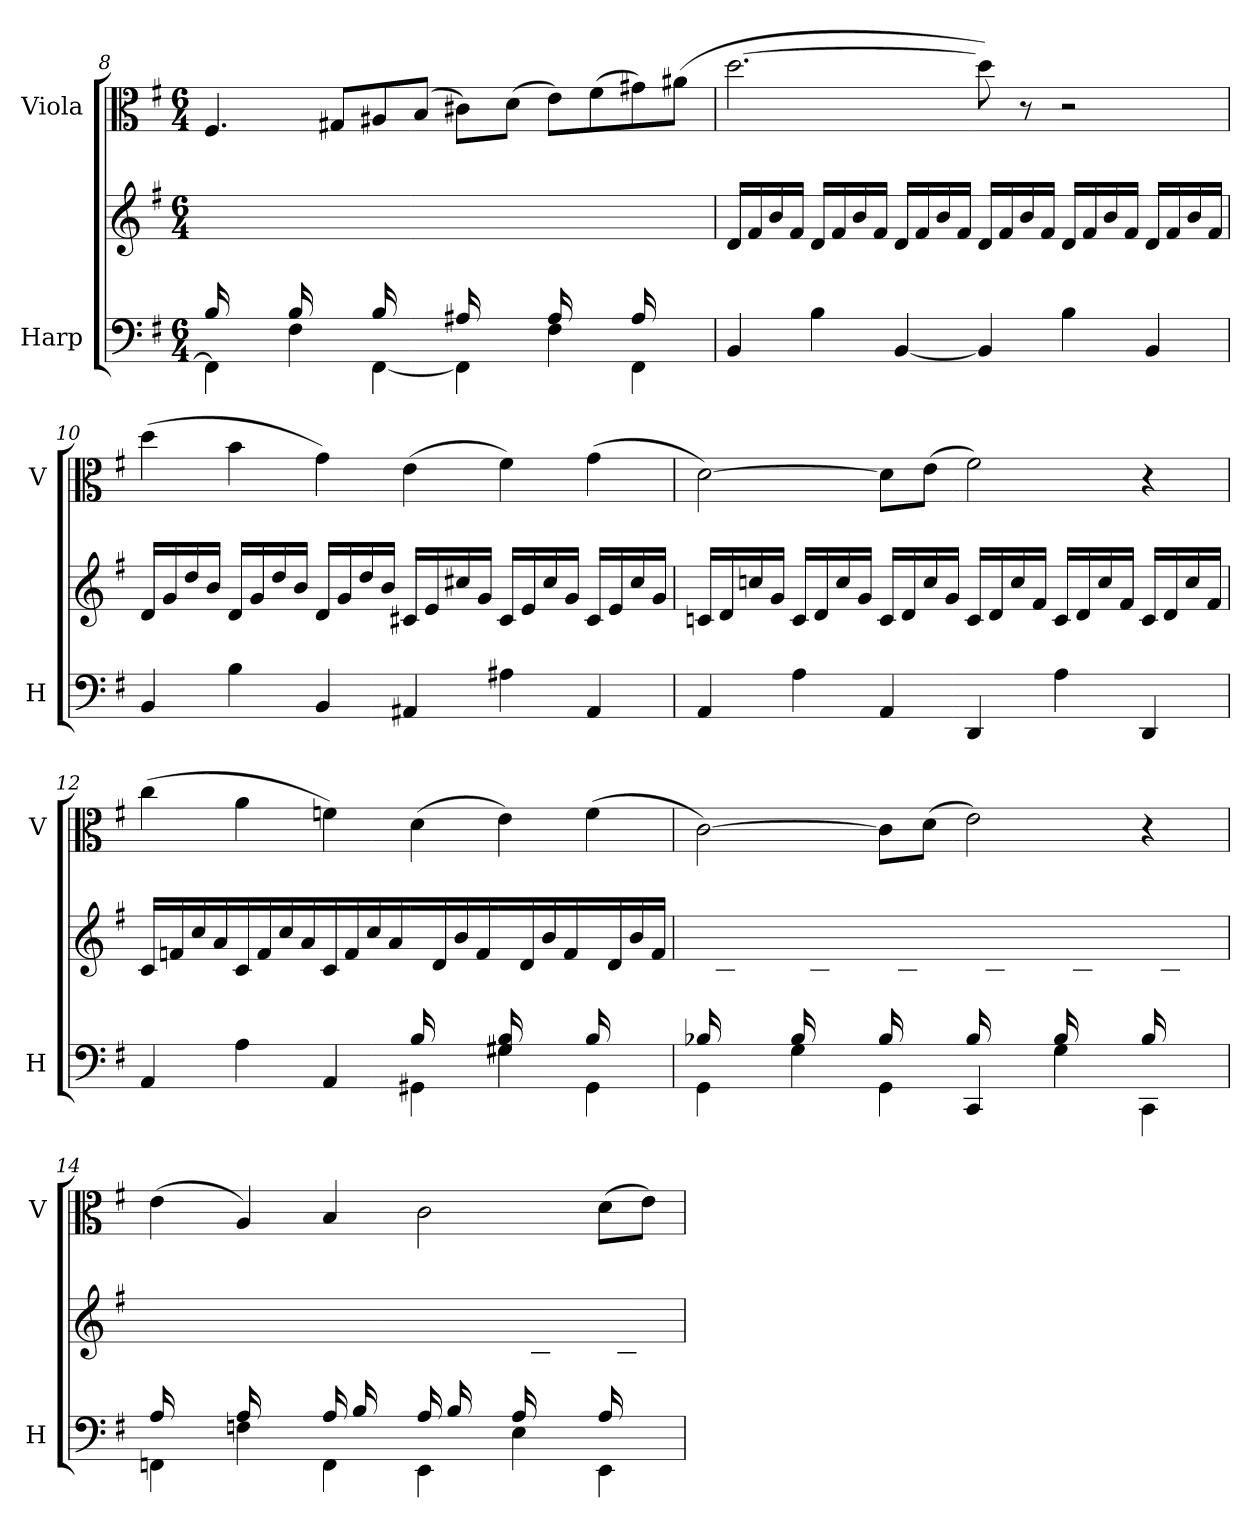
**kern	**kern	**kern
*part2	*part2	*part1
*staff3	*staff2	*staff1
*I"Harp	*	*I"Viola
*I'H	*	*I'V
*clefF4	*clefG2	*clefC3
*k[f#]	*k[f#]	*k[f#]
*M6/4	*M6/4	*M6/4
=8	=8	=8
*^	*	*
16B/LL	4FF#\]	16ryy	4.F#/
8.ryy	.	16d\	.
.	.	16b\	.
.	.	16f#\JJ	.
16B/LL	4F#\	16ryy	.
8.ryy	.	16d\	.
.	.	16b\	8G#X/L
.	.	16f#\JJ	.
16B/LL	[4FF#\	16ryy	8A#X/
8.ryy	.	16d\	.
.	.	16b\	(8B/J
.	.	16f#\JJ	.
16A#X/LL	4FF#\]	16ryy	8c#X\L)
8.ryy	.	16e\	.
.	.	16a#X\	(8d\J
.	.	16f#\JJ	.
16A#/LL	4F#\	16ryy	8e\L)
8.ryy	.	16e\	.
.	.	16a#\	(8f#\
.	.	16f#\JJ	.
16A#/LL	4FF#\	16ryy	8g#X\)
8.ryy	.	16e\	.
.	.	16a#\	(8a#X\J
.	.	16f#\JJ	.
*v	*v	*	*
!!LO:PB:g=z
=9	=9	=9
4BB/	16d/LL	[2.dd\
.	16f#/	.
.	16b/	.
.	16f#/JJ	.
4B\	16d/LL	.
.	16f#/	.
.	16b/	.
.	16f#/JJ	.
[4BB/	16d/LL	.
.	16f#/	.
.	16b/	.
.	16f#/JJ	.
4BB/]	16d/LL	8dd\])
.	16f#/	.
.	16b/	8r
.	16f#/JJ	.
4B\	16d/LL	2r
.	16f#/	.
.	16b/	.
.	16f#/JJ	.
4BB/	16d/LL	.
.	16f#/	.
.	16b/	.
.	16f#/JJ	.
=10	=10	=10
4BB/	16d/LL	(4dd\
.	16g/	.
.	16dd/	.
.	16b/JJ	.
4B\	16d/LL	4b\
.	16g/	.
.	16dd/	.
.	16b/JJ	.
4BB/	16d/LL	4g\)
.	16g/	.
.	16dd/	.
.	16b/JJ	.
4AA#X/	16c#X/LL	(4e\
.	16e/	.
.	16cc#X/	.
.	16g/JJ	.
4A#X\	16c#/LL	4f#\)
.	16e/	.
.	16cc#/	.
.	16g/JJ	.
4AA#/	16c#/LL	(4g\
.	16e/	.
.	16cc#/	.
.	16g/JJ	.
!!LO:LB:g=z
=11	=11	=11
4AA/	16cni/LL	[2d\)
.	16d/	.
.	16ccni/	.
.	16g/JJ	.
4A\	16c/LL	.
.	16d/	.
.	16cc/	.
.	16g/JJ	.
4AA/	16c/LL	8d\L]
.	16d/	.
.	16cc/	(8e\J
.	16g/JJ	.
4DD/	16c/LL	2f#\)
.	16d/	.
.	16cc/	.
.	16f#/JJ	.
4A\	16c/LL	.
.	16d/	.
.	16cc/	.
.	16f#/JJ	.
4DD/	16c/LL	4r
.	16d/	.
.	16cc/	.
.	16f#/JJ	.
=12	=12	=12
*^	*	*
2.ryy	4AA/	16c/LL	(4cc\
.	.	16fn/	.
.	.	16cc/	.
.	.	16a/JJ	.
.	4A\	16c/LL	4a\
.	.	16f/	.
.	.	16cc/	.
.	.	16a/JJ	.
.	4AA/	16c/LL	4fn\)
.	.	16f/	.
.	.	16cc/	.
.	.	16a/JJ	.
16B/LL	4GG#X\	16ryy	(4d\
8.ryy	.	16d\	.
.	.	16b\	.
.	.	16f\JJ	.
16G#X/ 16B/LL	4G#X\	16ryy	4e\)
8.ryy	.	16d\	.
.	.	16b\	.
.	.	16f\JJ	.
16B/LL	4GG#\	16ryy	(4f\
8.ryy	.	16d\	.
.	.	16b\	.
.	.	16f\JJ	.
!!LO:LB:g=z
=13	=13	=13	=13
16B-X/LL	4GG\	16ryy	[2c\)
8.ryy	.	16c\	.
.	.	16b-X\	.
.	.	16fn\JJ	.
16B-/LL	4G\	16ryy	.
8.ryy	.	16c\	.
.	.	16b-\	.
.	.	16f\JJ	.
16B-/LL	4GG\	16ryy	8c\L]
8.ryy	.	16c\	.
.	.	16b-\	(8d\J
.	.	16f\JJ	.
16B-/LL	4CC/	16ryy	2e\)
8.ryy	.	16c\	.
.	.	16b-\	.
.	.	16e\JJ	.
16B-/LL	4G\	16ryy	.
8.ryy	.	16c\	.
.	.	16b-\	.
.	.	16e\JJ	.
16B-/LL	4CC\	16ryy	4r
8.ryy	.	16c\	.
.	.	16b-\	.
.	.	16e\JJ	.
=14	=14	=14	=14
16A/LL	4FFn\	16ryy	(4e\
8.ryy	.	16e\	.
.	.	16a\	.
.	.	16e\JJ	.
16A/LL	4Fn\	16ryy	4A/)
8.ryy	.	16e\	.
.	.	16a\	.
.	.	16e\JJ	.
16A/LL	4FF\	8ryy	4B/
16B/	.	.	.
8ryy	.	16a\	.
.	.	16d\JJ	.
16A/LL	4EE\	8ryy	2c\
16B/	.	.	.
8ryy	.	16a\	.
.	.	16e\JJ	.
16A/LL	4E\	16ryy	.
8.ryy	.	16c\	.
.	.	16a\	.
.	.	16e\JJ	.
16A/LL	4EE\	16ryy	(8d\L
8.ryy	.	16c\	.
.	.	16a\	8e\J)
.	.	16e\JJ	.
*v	*v	*	*
=	=	=
*-	*-	*-
